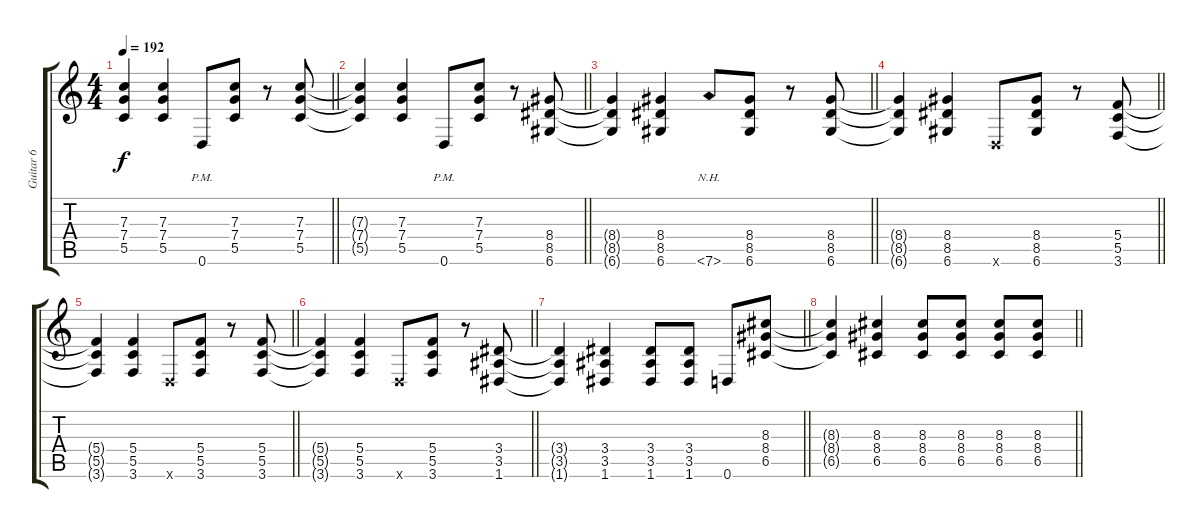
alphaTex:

\track ("Guitar 6" "Guitar 6") {instrument distortionguitar}
\staff {score tabs}
\tuning (D4 A3 F3 C3 G2 D2) {hide}
\ts (4 4)
\tempo 192
\clef g2
\barLineRight lightlight
\ks c
(7.3{t} 7.4{t} 5.5{t}).4{dy f} (7.3 7.4 5.5).4 0.6{pm}.8 (7.3 7.4 5.5).8 r.8 (7.3 7.4 5.5).8 |
\barLineRight lightlight
(7.3{t} 7.4{t} 5.5{t}).4 (7.3 7.4 5.5).4 0.6{pm}.8 (7.3 7.4 5.5).8 r.8 (8.4 8.5 6.6).8 |
\barLineRight lightlight
(8.4{t} 8.5{t} 6.6{t}).4 (8.4 8.5 6.6).4 7.6{nh}.8 (8.4 8.5 6.6).8 r.8 (8.4 8.5 6.6).8 |
\barLineRight lightlight
(8.4{t} 8.5{t} 6.6{t}).4 (8.4 8.5 6.6).4 0.6{x}.8 (8.4 8.5 6.6).8 r.8 (5.4 5.5 3.6).8 |
\barLineRight lightlight
(5.4{t} 5.5{t} 3.6{t}).4 (5.4 5.5 3.6).4 0.6{x}.8 (5.4 5.5 3.6).8 r.8 (5.4 5.5 3.6).8 |
\barLineRight lightlight
(5.4{t} 5.5{t} 3.6{t}).4 (5.4 5.5 3.6).4 0.6{x}.8 (5.4 5.5 3.6).8 r.8 (3.4 3.5 1.6).8 |
\barLineRight lightlight
(3.4{t} 3.5{t} 1.6{t}).4 (3.4 3.5 1.6).4 (3.4 3.5 1.6).8 (3.4 3.5 1.6).8 0.6.8 (8.3 8.4 6.5).8 |
\barLineRight lightlight
(8.3{t} 8.4{t} 6.5{t}).4 (8.3 8.4 6.5).4 (8.3 8.4 6.5).8 (8.3 8.4 6.5).8 (8.3 8.4 6.5).8 (8.3 8.4 6.5).8
